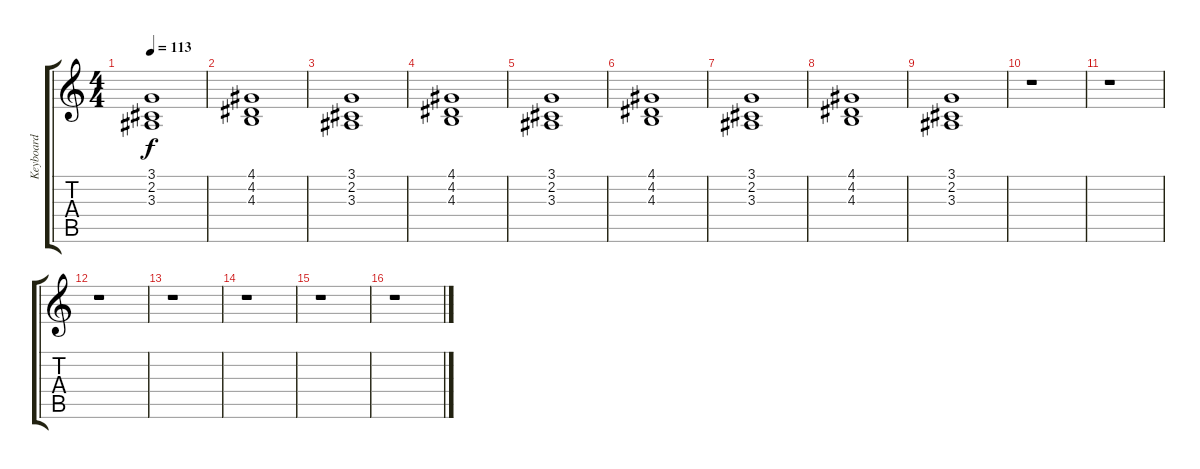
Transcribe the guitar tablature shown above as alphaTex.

\track ("Keyboard" "Keyboard") {instrument synthstrings1}
\staff {score tabs}
\tuning (E4 B3 G3 D3 A2 E2) {hide}
\ts (4 4)
\tempo 113
\clef g2
\ks c
(3.1 2.2 3.3).1{dy f} |
(4.1 4.2 4.3).1 |
(3.1 2.2 3.3).1 |
(4.1 4.2 4.3).1 |
(3.1 2.2 3.3).1 |
(4.1 4.2 4.3).1 |
(3.1 2.2 3.3).1 |
(4.1 4.2 4.3).1 |
(3.1 2.2 3.3).1 |
r.1 |
r.1 |
r.1 |
r.1 |
r.1 |
r.1 |
r.1
